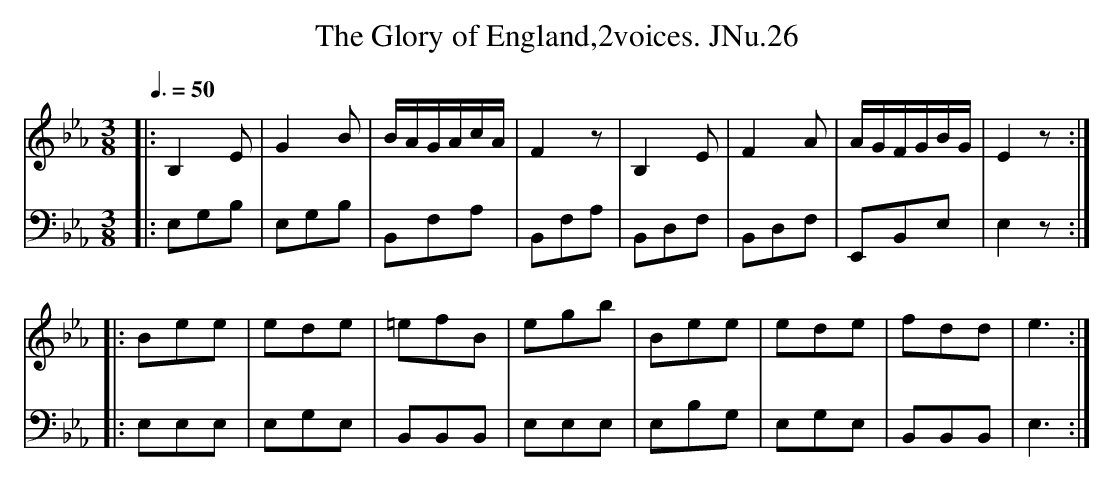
X:1
T:Glory of England,2voices. JNu.26, The
M:3/8
L:1/8
Q:3/8=50
V:1
V:2 clef=bass
K:Eb
[V:1] |: B,2E | G2B | B/A/G/A/c/A/ | F2z | B,2E | F2A | A/G/F/G/B/G/ | E2z :|
[V:2] |: E,G,B, | E,G,B, | B,,F,A, | B,,F,A, | B,,D,F, | B,,D,F, | E,,B,,E, | E,2z :|
[V:1] |: Bee | ede | =efB | egb | Bee | ede | fdd | e3 :|
[V:2] |: E,E,E, | E,G,E, | B,,B,,B,, | E,E,E, | E,B,G, | E,G,E, | B,,B,,B,, | E,3 :|
